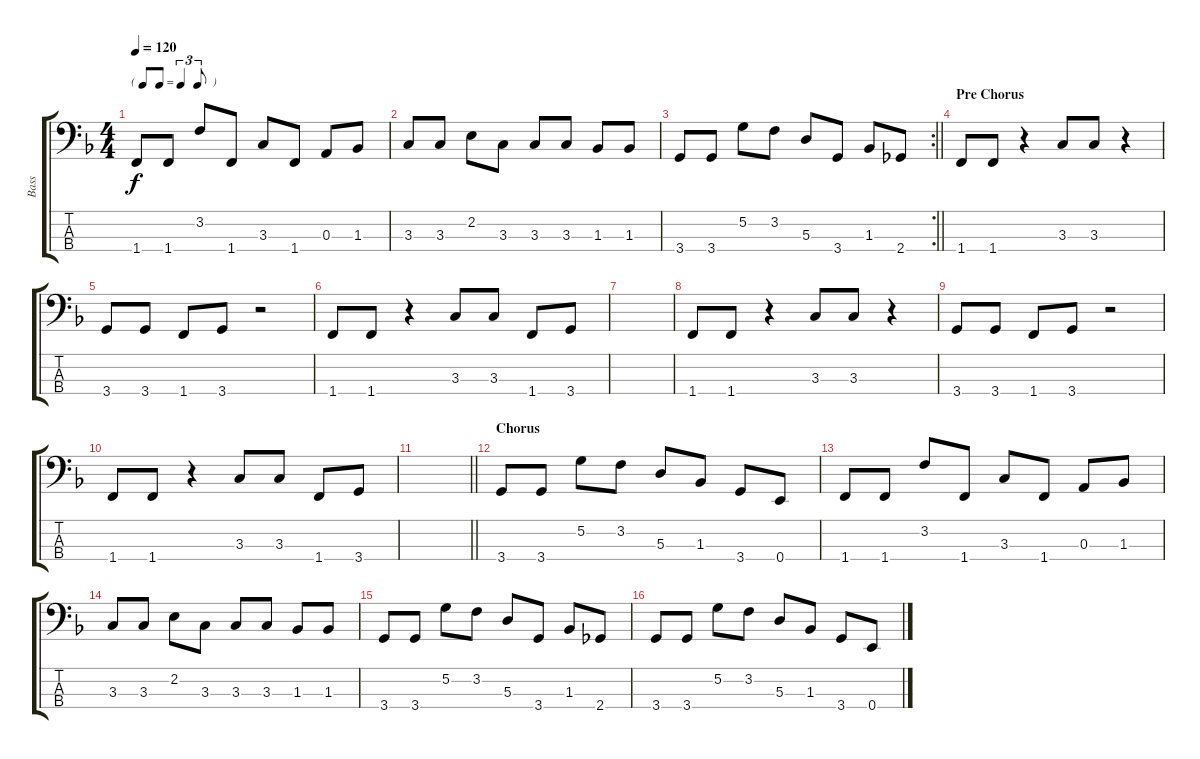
\track ("Bass" "Bass") {instrument electricbassfinger bank 237}
\staff {score tabs}
\tuning (G2 D2 A1 E1) {hide}
\ts (4 4)
\tf triplet8th
\tempo 120
\clef f4
\ks f
1.4.8{dy f} 1.4.8 3.2.8 1.4.8 3.3.8 1.4.8 0.3.8 1.3.8 |
3.3.8 3.3.8 2.2.8 3.3.8 3.3.8 3.3.8 1.3.8 1.3.8 |
\rc 2
\barLineRight lightlight
3.4.8 3.4.8 5.2.8 3.2.8 5.3.8 3.4.8 1.3.8 2.4.8 |
\section ("" "Pre Chorus")
1.4.8 1.4.8 r.4 3.3.8 3.3.8 r.4 |
3.4.8 3.4.8 1.4.8 3.4.8 r.2 |
1.4.8 1.4.8 r.4 3.3.8 3.3.8 1.4.8 3.4.8 |
|
1.4.8 1.4.8 r.4 3.3.8 3.3.8 r.4 |
3.4.8 3.4.8 1.4.8 3.4.8 r.2 |
1.4.8 1.4.8 r.4 3.3.8 3.3.8 1.4.8 3.4.8 |
\barLineRight lightlight
|
\section ("" "Chorus")
3.4.8 3.4.8 5.2.8 3.2.8 5.3.8 1.3.8 3.4.8 0.4.8 |
1.4.8 1.4.8 3.2.8 1.4.8 3.3.8 1.4.8 0.3.8 1.3.8 |
3.3.8 3.3.8 2.2.8 3.3.8 3.3.8 3.3.8 1.3.8 1.3.8 |
3.4.8 3.4.8 5.2.8 3.2.8 5.3.8 3.4.8 1.3.8 2.4.8 |
3.4.8 3.4.8 5.2.8 3.2.8 5.3.8 1.3.8 3.4.8 0.4.8
